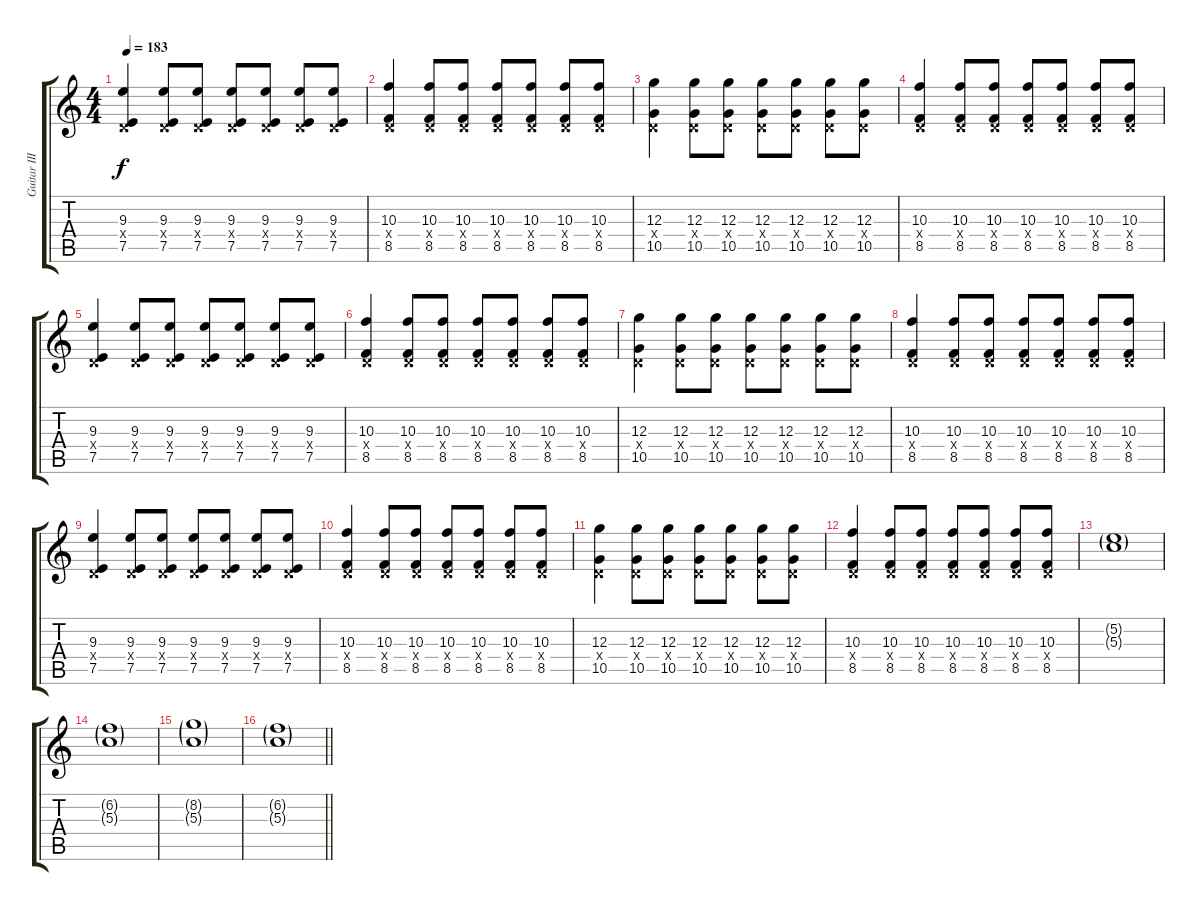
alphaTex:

\track ("Guitar III" "Guitar III") {instrument overdrivenguitar}
\staff {score tabs}
\tuning (E4 B3 G3 D3 A2 E2) {hide}
\ts (4 4)
\tempo 183
\clef g2
\ks c
(9.3 0.4{x} 7.5).4{dy f} (9.3 0.4{x} 7.5).8 (9.3 0.4{x} 7.5).8 (9.3 0.4{x} 7.5).8 (9.3 0.4{x} 7.5).8 (9.3 0.4{x} 7.5).8 (9.3 0.4{x} 7.5).8 |
(10.3 0.4{x} 8.5).4 (10.3 0.4{x} 8.5).8 (10.3 0.4{x} 8.5).8 (10.3 0.4{x} 8.5).8 (10.3 0.4{x} 8.5).8 (10.3 0.4{x} 8.5).8 (10.3 0.4{x} 8.5).8 |
(12.3 0.4{x} 10.5).4 (12.3 0.4{x} 10.5).8 (12.3 0.4{x} 10.5).8 (12.3 0.4{x} 10.5).8 (12.3 0.4{x} 10.5).8 (12.3 0.4{x} 10.5).8 (12.3 0.4{x} 10.5).8 |
(10.3 0.4{x} 8.5).4 (10.3 0.4{x} 8.5).8 (10.3 0.4{x} 8.5).8 (10.3 0.4{x} 8.5).8 (10.3 0.4{x} 8.5).8 (10.3 0.4{x} 8.5).8 (10.3 0.4{x} 8.5).8 |
(9.3 0.4{x} 7.5).4 (9.3 0.4{x} 7.5).8 (9.3 0.4{x} 7.5).8 (9.3 0.4{x} 7.5).8 (9.3 0.4{x} 7.5).8 (9.3 0.4{x} 7.5).8 (9.3 0.4{x} 7.5).8 |
(10.3 0.4{x} 8.5).4 (10.3 0.4{x} 8.5).8 (10.3 0.4{x} 8.5).8 (10.3 0.4{x} 8.5).8 (10.3 0.4{x} 8.5).8 (10.3 0.4{x} 8.5).8 (10.3 0.4{x} 8.5).8 |
(12.3 0.4{x} 10.5).4 (12.3 0.4{x} 10.5).8 (12.3 0.4{x} 10.5).8 (12.3 0.4{x} 10.5).8 (12.3 0.4{x} 10.5).8 (12.3 0.4{x} 10.5).8 (12.3 0.4{x} 10.5).8 |
(10.3 0.4{x} 8.5).4 (10.3 0.4{x} 8.5).8 (10.3 0.4{x} 8.5).8 (10.3 0.4{x} 8.5).8 (10.3 0.4{x} 8.5).8 (10.3 0.4{x} 8.5).8 (10.3 0.4{x} 8.5).8 |
(9.3 0.4{x} 7.5).4 (9.3 0.4{x} 7.5).8 (9.3 0.4{x} 7.5).8 (9.3 0.4{x} 7.5).8 (9.3 0.4{x} 7.5).8 (9.3 0.4{x} 7.5).8 (9.3 0.4{x} 7.5).8 |
(10.3 0.4{x} 8.5).4 (10.3 0.4{x} 8.5).8 (10.3 0.4{x} 8.5).8 (10.3 0.4{x} 8.5).8 (10.3 0.4{x} 8.5).8 (10.3 0.4{x} 8.5).8 (10.3 0.4{x} 8.5).8 |
(12.3 0.4{x} 10.5).4 (12.3 0.4{x} 10.5).8 (12.3 0.4{x} 10.5).8 (12.3 0.4{x} 10.5).8 (12.3 0.4{x} 10.5).8 (12.3 0.4{x} 10.5).8 (12.3 0.4{x} 10.5).8 |
(10.3 0.4{x} 8.5).4 (10.3 0.4{x} 8.5).8 (10.3 0.4{x} 8.5).8 (10.3 0.4{x} 8.5).8 (10.3 0.4{x} 8.5).8 (10.3 0.4{x} 8.5).8 (10.3 0.4{x} 8.5).8 |
(5.2{g} 5.3{g}).1 |
(6.2{g} 5.3{g}).1 |
(8.2{g} 5.3{g}).1 |
\barLineRight lightlight
(6.2{g} 5.3{g}).1
